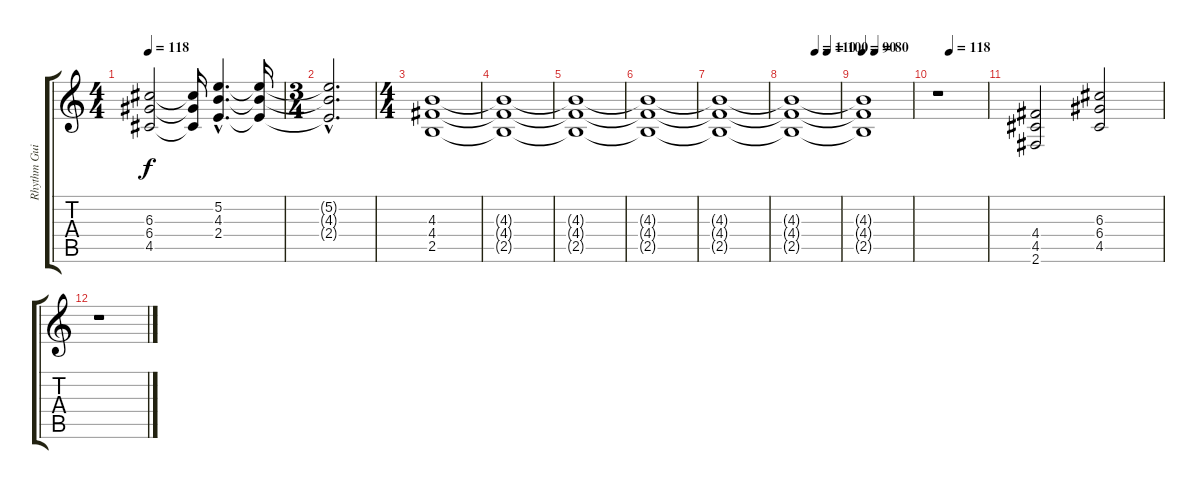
\track ("Rhythm Guitar 2" "Rhythm Gui") {instrument overdrivenguitar}
\staff {score tabs}
\tuning (E4 B3 G3 D3 A2 E2) {hide}
\ts (4 4)
\tempo 118
\clef g2
\ks c
(6.3 6.4 4.5).2{dy f} (6.3{t} 6.4{t} 4.5{t}).16 (5.2{hac} 4.3{hac} 2.4{hac}).4{d} (5.2{t} 4.3{t} 2.4{t}).16 |
\ts (3 4)
(5.2{hac t} 4.3{hac t} 2.4{hac t}).2{d} |
\ts (4 4)
(4.3 4.4 2.5).1 |
(4.3{t} 4.4{t} 2.5{t}).1 |
(4.3{t} 4.4{t} 2.5{t}).1 |
(4.3{t} 4.4{t} 2.5{t}).1 |
(4.3{t} 4.4{t} 2.5{t}).1 |
\tempo (110 0.5)
\tempo (100 0.75)
(4.3{t} 4.4{t} 2.5{t}).1 |
\tempo 90
\tempo (80 0.25)
(4.3{t} 4.4{t} 2.5{t}).1 |
\tempo (118 0.25)
r.1 |
(4.4 4.5 2.6).2 (6.3 6.4 4.5).2 |
r.1
